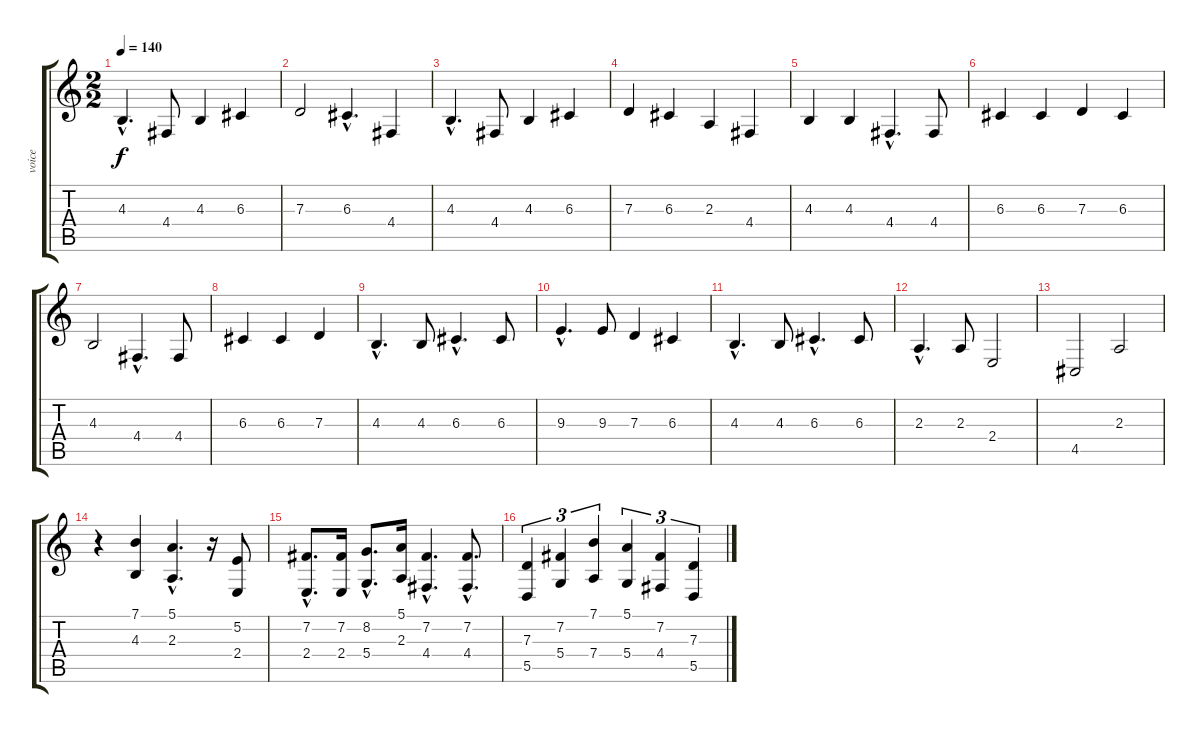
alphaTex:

\track ("voice" "voice") {instrument flute}
\staff {score tabs}
\tuning (E4 B3 G3 D3 A2 E2) {hide}
\ts (2 2)
\tempo 140
\clef g2
\ks c
4.3{hac}.4{d dy f} 4.4.8 4.3.4 6.3.4 |
7.3.2 6.3{hac}.4{d} 4.4.4 |
4.3{hac}.4{d} 4.4.8 4.3.4 6.3.4 |
7.3.4 6.3.4 2.3.4 4.4.4 |
4.3.4 4.3.4 4.4{hac}.4{d} 4.4.8 |
6.3.4 6.3.4 7.3.4 6.3.4 |
4.3.2 4.4{hac}.4{d} 4.4.8 |
6.3.4 6.3.4 7.3.4 |
4.3{hac}.4{d} 4.3.8 6.3{hac}.4{d} 6.3.8 |
9.3{hac}.4{d} 9.3.8 7.3.4 6.3.4 |
4.3{hac}.4{d} 4.3.8 6.3{hac}.4{d} 6.3.8 |
2.3{hac}.4{d} 2.3.8 2.4.2 |
4.5.2 2.3.2 |
r.4 (7.1 4.3).4 (5.1{hac} 2.3{hac}).4{d} r.16 (5.2 2.4).8 |
(7.2{hac} 2.4{hac}).8{d} (7.2 2.4).16 (8.2{hac} 5.4{hac}).8{d} (5.1 2.3).16 (7.2{hac} 4.4{hac}).4{d} (7.2{hac} 4.4{hac}).8{d} |
(7.3 5.5).4{tu (3 2)} (7.2 5.4).4{tu (3 2)} (7.1 7.4).4{tu (3 2)} (5.1 5.4).4{tu (3 2)} (7.2 4.4).4{tu (3 2)} (7.3 5.5).4{tu (3 2)}
